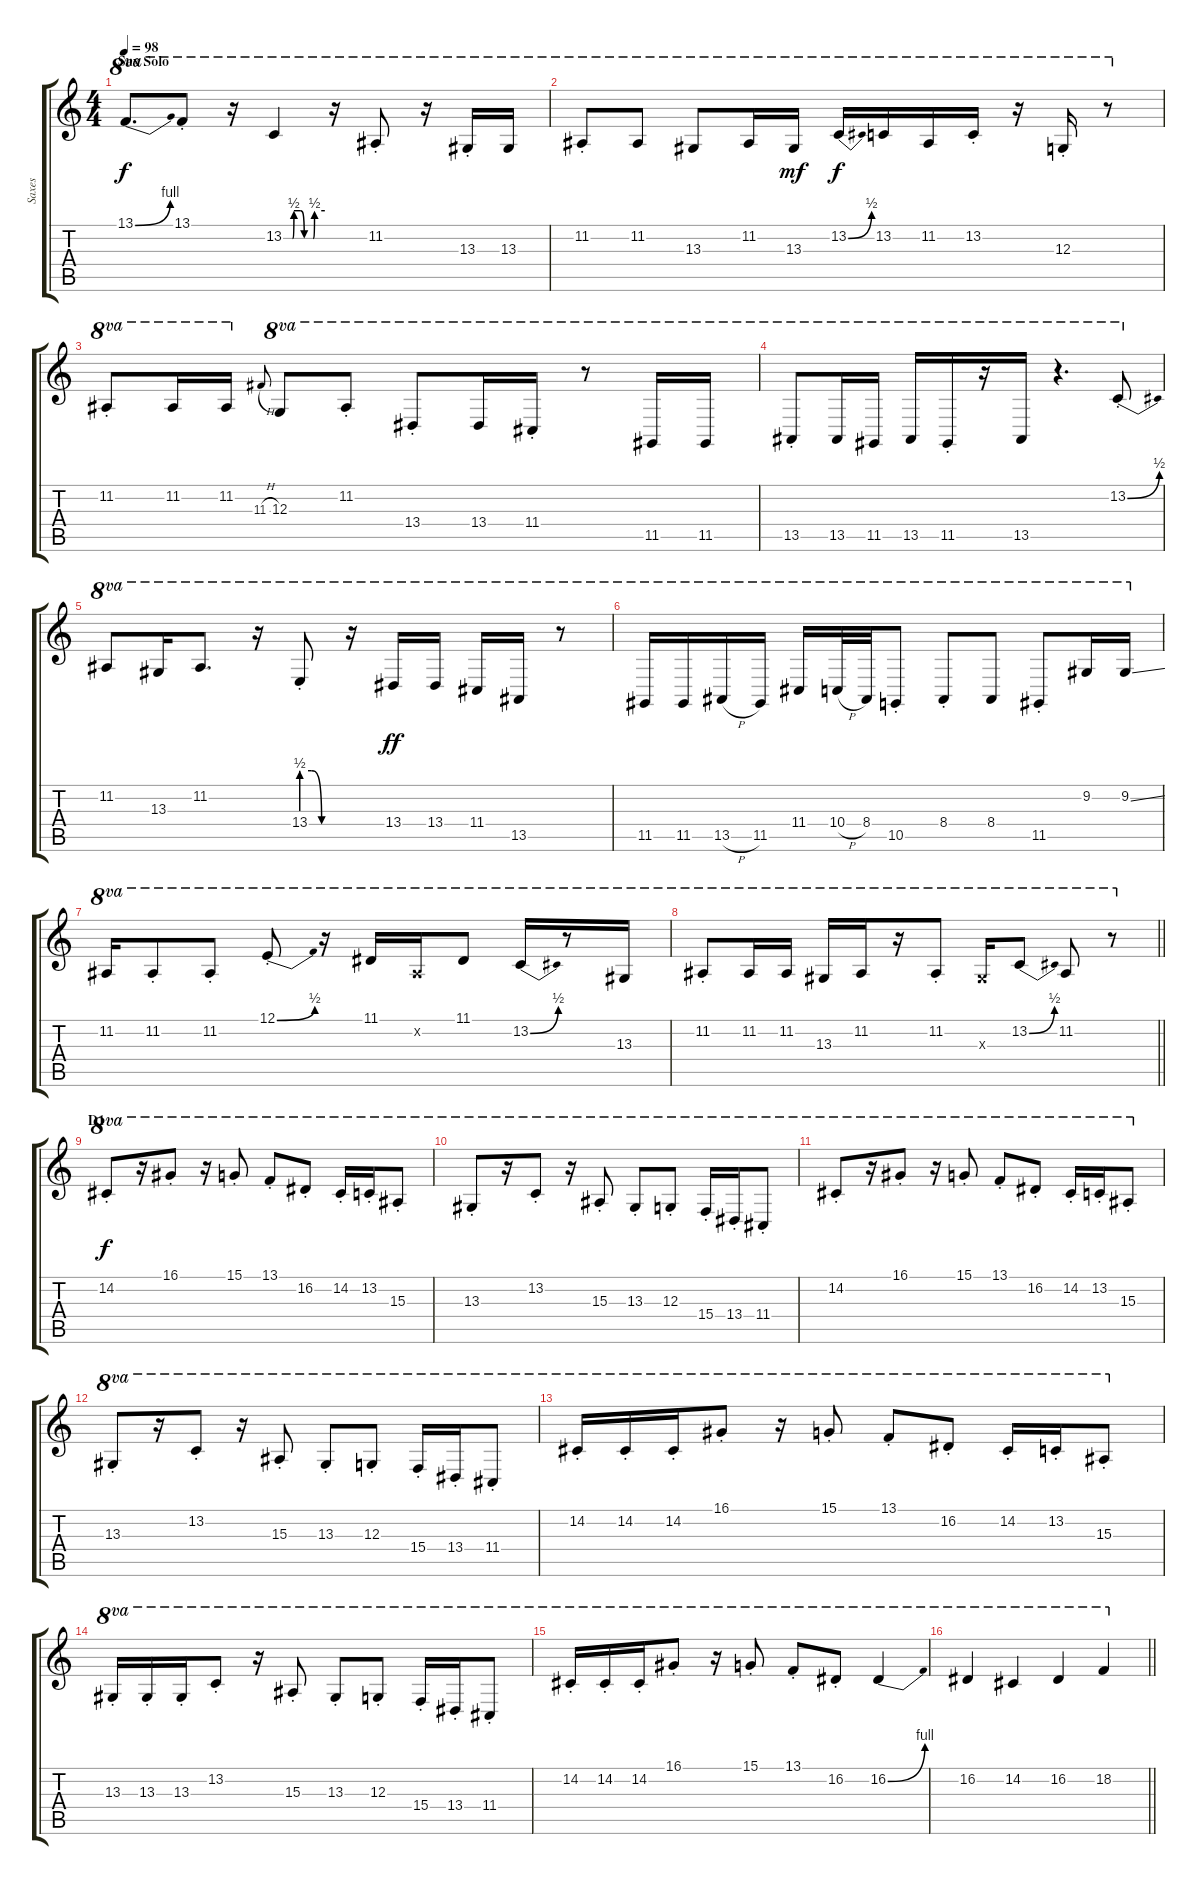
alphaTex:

\track ("Saxes" "Saxes") {instrument altosax}
\staff {score tabs}
\tuning (E4 B3 G3 D3 A2 E2) {hide}
\ts (4 4)
\section ("" "Sax Solo")
\tempo 98
\clef g2
\ks c
13.1{be (bend 0 0 60 4)}.8{d ot 8va dy f balance 8} 13.1{st}.8{ot 8va} r.16{ot 8va} 13.2{be (custom 0 0 10 0 13 0 15 2 25 2 30 0 40 0 43 0 45 2 60 2)}.4{ot 8va} r.16{ot 8va} 11.2{st}.8{ot 8va} r.16{ot 8va} 13.3{st}.16{ot 8va} 13.3.16{ot 8va} |
11.2{st}.8{ot 8va} 11.2.8{ot 8va} 13.3.8{ot 8va} 11.2.16{ot 8va} 13.3.16{ot 8va dy mf} 13.2{be (bend 0 0 60 2)}.16{ot 8va dy f} 13.2.16{ot 8va} 11.2.16{ot 8va} 13.2{st}.16{ot 8va} r.16{ot 8va} 12.3{st}.16{ot 8va} r.8{ot 8va} |
11.2{st}.8{ot 8va} 11.2.16{ot 8va} 11.2.16{ot 8va} 11.3{h}.8{gr onbeat} 12.3.8{ot 8va} 11.2{st}.8{ot 8va} 13.4{st}.8{ot 8va} 13.4.16{ot 8va} 11.4{st}.16{ot 8va} r.8{ot 8va} 11.5.16{ot 8va} 11.5.16{ot 8va} |
13.5{st}.8{ot 8va} 13.5.16{ot 8va} 11.5.16{ot 8va} 13.5.16{ot 8va} 11.5{st}.16{ot 8va} r.16{ot 8va} 13.5.16{ot 8va} r.4{d ot 8va} 13.2{be (bend 0 0 60 2) st}.8{ot 8va} |
11.2.8{ot 8va} 13.3.16{ot 8va} 11.2.8{d ot 8va} r.16{ot 8va} 13.4{be (custom 0 2 15 2 30 0 60 0) st}.8{ot 8va} r.16{ot 8va} 13.4.16{ot 8va dy ff} 13.4.16{ot 8va} 11.4.16{ot 8va} 13.5.16{ot 8va} r.8{ot 8va} |
11.5.16{ot 8va} 11.5.16{ot 8va} 13.5{h}.16{ot 8va} 11.5.16{ot 8va} 11.4.16{ot 8va} 10.4{h}.32{ot 8va} 8.4.32{ot 8va} 10.5{st}.8{ot 8va} 8.4{st}.8{ot 8va} 8.4.8{ot 8va} 11.5{st}.8{ot 8va} 9.2.16{ot 8va} 9.2{ss}.16{ot 8va} |
11.2.16{ot 8va} 11.2{st}.8{ot 8va} 11.2{st}.8{ot 8va} 12.1{be (bend 0 0 60 2) st}.8{ot 8va} r.16{ot 8va} 11.1.16{ot 8va} 11.2{x}.16{ot 8va} 11.1.8{ot 8va} 13.2{be (bend 0 0 60 2)}.16{ot 8va} r.8{ot 8va} 13.3.16{ot 8va} |
\barLineRight lightlight
11.2{st}.8{ot 8va} 11.2.16{ot 8va} 11.2.16{ot 8va} 13.3.16{ot 8va} 11.2.16{ot 8va} r.16{ot 8va} 11.2{st}.8{ot 8va} 13.3{x}.16{ot 8va} 13.2{be (bend 0 0 60 2)}.8{ot 8va} 11.2.8{ot 8va} r.8{ot 8va} |
\section ("" "D1")
14.2{st}.8{ot 8va dy f balance 11} r.16{ot 8va} 16.1{st}.8{ot 8va} r.16{ot 8va} 15.1{st}.8{ot 8va} 13.1{st}.8{ot 8va} 16.2{st}.8{ot 8va} 14.2{st}.16{ot 8va} 13.2{st}.16{ot 8va} 15.3{st}.8{ot 8va} |
13.3{st}.8{ot 8va} r.16{ot 8va} 13.2{st}.8{ot 8va} r.16{ot 8va} 15.3{st}.8{ot 8va} 13.3{st}.8{ot 8va} 12.3{st}.8{ot 8va} 15.4{st}.16{ot 8va} 13.4{st}.16{ot 8va} 11.4{st}.8{ot 8va} |
14.2{st}.8{ot 8va} r.16{ot 8va} 16.1{st}.8{ot 8va} r.16{ot 8va} 15.1{st}.8{ot 8va} 13.1{st}.8{ot 8va} 16.2{st}.8{ot 8va} 14.2{st}.16{ot 8va} 13.2{st}.16{ot 8va} 15.3{st}.8{ot 8va} |
13.3{st}.8{ot 8va} r.16{ot 8va} 13.2{st}.8{ot 8va} r.16{ot 8va} 15.3{st}.8{ot 8va} 13.3{st}.8{ot 8va} 12.3{st}.8{ot 8va} 15.4{st}.16{ot 8va} 13.4{st}.16{ot 8va} 11.4{st}.8{ot 8va} |
14.2{st}.16{ot 8va} 14.2{st}.16{ot 8va} 14.2{st}.16{ot 8va} 16.1{st}.8{ot 8va} r.16{ot 8va} 15.1{st}.8{ot 8va} 13.1{st}.8{ot 8va} 16.2{st}.8{ot 8va} 14.2{st}.16{ot 8va} 13.2{st}.16{ot 8va} 15.3{st}.8{ot 8va} |
13.3{st}.16{ot 8va} 13.3{st}.16{ot 8va} 13.3{st}.16{ot 8va} 13.2{st}.8{ot 8va} r.16{ot 8va} 15.3{st}.8{ot 8va} 13.3{st}.8{ot 8va} 12.3{st}.8{ot 8va} 15.4{st}.16{ot 8va} 13.4{st}.16{ot 8va} 11.4{st}.8{ot 8va} |
14.2{st}.16{ot 8va} 14.2{st}.16{ot 8va} 14.2{st}.16{ot 8va} 16.1{st}.8{ot 8va} r.16{ot 8va} 15.1{st}.8{ot 8va} 13.1{st}.8{ot 8va} 16.2{st}.8{ot 8va} 16.2{be (bend 0 0 60 4)}.4{ot 8va} |
\barLineRight lightlight
16.2.4{ot 8va} 14.2.4{ot 8va} 16.2.4{ot 8va} 18.2.4{ot 8va}
